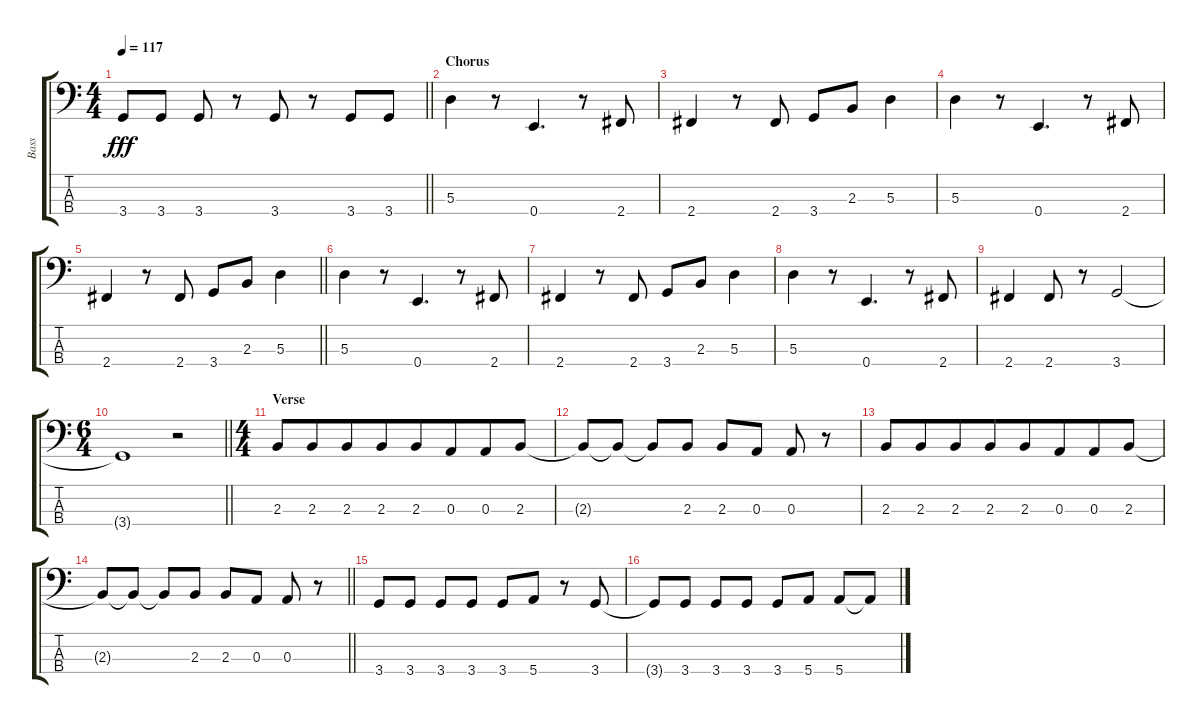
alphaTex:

\track ("Bass" "Bass") {instrument fretlessbass}
\staff {score tabs}
\tuning (G2 D2 A1 E1) {hide}
\ts (4 4)
\tempo 117
\clef f4
\barLineRight lightlight
\ks c
3.4{t}.8{dy fff} 3.4.8 3.4.8 r.8 3.4.8 r.8 3.4.8 3.4.8 |
\section ("" "Chorus")
5.3.4 r.8 0.4.4{d} r.8 2.4.8 |
2.4.4 r.8 2.4.8 3.4.8 2.3.8 5.3.4 |
5.3.4 r.8 0.4.4{d} r.8 2.4.8 |
\barLineRight lightlight
2.4.4 r.8 2.4.8 3.4.8 2.3.8 5.3.4 |
5.3.4 r.8 0.4.4{d} r.8 2.4.8 |
2.4.4 r.8 2.4.8 3.4.8 2.3.8 5.3.4 |
5.3.4 r.8 0.4.4{d} r.8 2.4.8 |
2.4.4 2.4.8 r.8 3.4.2 |
\ts (6 4)
\barLineRight lightlight
3.4{t}.1 r.2 |
\ts (4 4)
\section ("" "Verse")
2.3.8{beam merge} 2.3.8{beam merge} 2.3.8{beam merge} 2.3.8{beam merge} 2.3.8{beam merge} 0.3.8{beam merge} 0.3.8{beam merge} 2.3.8 |
2.3{t}.8 2.3{t}.8 2.3{t}.8 2.3.8 2.3.8 0.3.8 0.3.8 r.8 |
2.3.8{beam merge} 2.3.8{beam merge} 2.3.8{beam merge} 2.3.8{beam merge} 2.3.8{beam merge} 0.3.8{beam merge} 0.3.8{beam merge} 2.3.8 |
\barLineRight lightlight
2.3{t}.8 2.3{t}.8 2.3{t}.8 2.3.8 2.3.8 0.3.8 0.3.8 r.8 |
3.4.8 3.4.8 3.4.8 3.4.8 3.4.8 5.4.8 r.8 3.4.8 |
3.4{t}.8 3.4.8 3.4.8 3.4.8 3.4.8 5.4.8 5.4.8 5.4{t}.8
